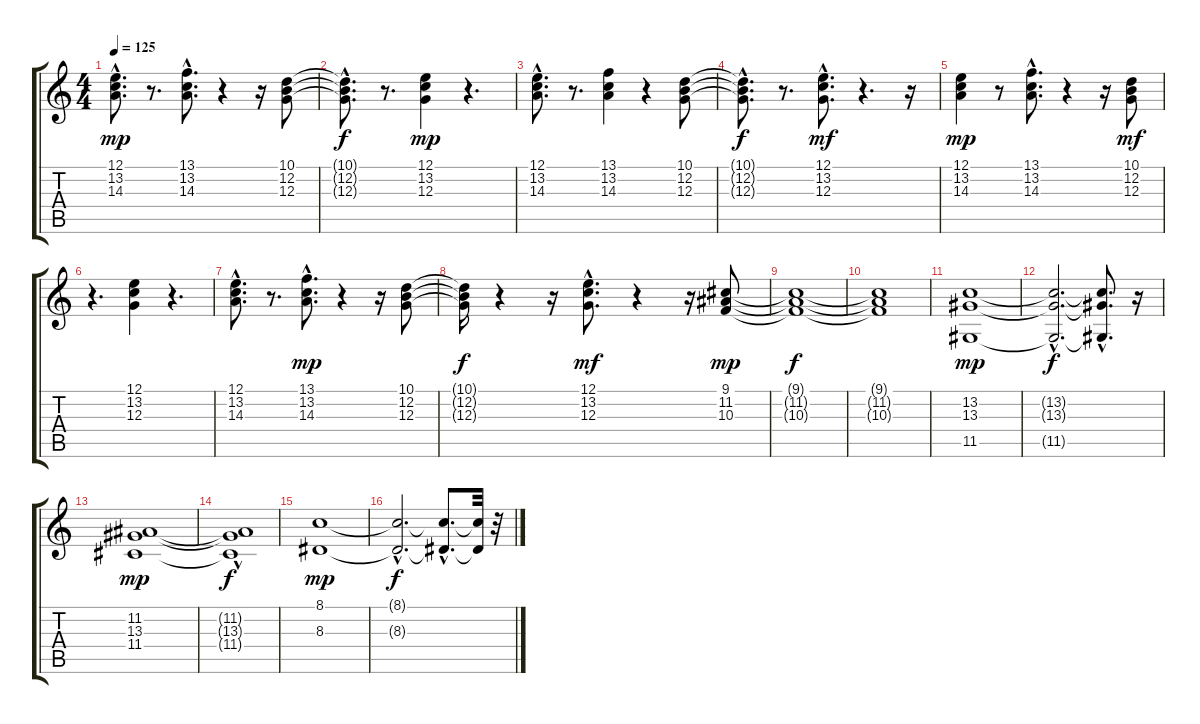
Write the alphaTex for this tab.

\track "" {instrument pad1newage}
\staff {score tabs}
\tuning (E4 B3 G3 D3 A2 E2) {hide}
\ts (4 4)
\tempo 125
\clef g2
\ks c
(12.1{hac} 13.2{hac} 14.3{hac}).8{d dy mp} r.8{d} (13.1{hac} 13.2{hac} 14.3{hac}).8{d} r.4 r.16 (10.1 12.2 12.3).8 |
(10.1{hac t} 12.2{hac t} 12.3{hac t}).8{d dy f} r.8{d} (12.1 13.2 12.3).4{dy mp} r.4{d} |
(12.1{hac} 13.2{hac} 14.3{hac}).8{d} r.8{d} (13.1 13.2 14.3).4 r.4 (10.1 12.2 12.3).8 |
(10.1{hac t} 12.2{hac t} 12.3{hac t}).8{d dy f} r.8{d} (12.1{hac} 13.2{hac} 12.3{hac}).8{d dy mf} r.4{d} r.16 |
(12.1 13.2 14.3).4{dy mp} r.8 (13.1{hac} 13.2{hac} 14.3{hac}).8{d} r.4 r.16 (10.1 12.2 12.3).8{dy mf} |
r.4{d} (12.1 13.2 12.3).4 r.4{d} |
(12.1{hac} 13.2 14.3{hac}).8{d} r.8{d} (13.1{hac} 13.2{hac} 14.3{hac}).8{d dy mp} r.4 r.16 (10.1 12.2 12.3).8 |
(10.1{t} 12.2{t} 12.3{t}).16{dy f} r.4 r.16 (12.1 13.2 12.3{hac}).8{d dy mf} r.4 r.16 (9.1 11.2 10.3).8{dy mp} |
(9.1{t} 11.2{t} 10.3{t}).1{dy f} |
(9.1{t} 11.2{t} 10.3{t}).1 |
(13.2 13.3 11.5).1{dy mp} |
(13.2{hac t} 13.3{hac t} 11.5{hac t}).2{d dy f} (13.2{hac t} 13.3{t} 11.5{hac t}).8{d} r.16 |
(11.2 13.3 11.4).1{dy mp} |
(11.2{t} 13.3{hac t} 11.4{t}).1{dy f} |
(8.1 8.3).1{dy mp} |
(8.1{hac t} 8.3{hac t}).2{d dy f} (8.1{hac t} 8.3{hac t}).8{d} (8.1{t} 8.3{t}).32 r.32
